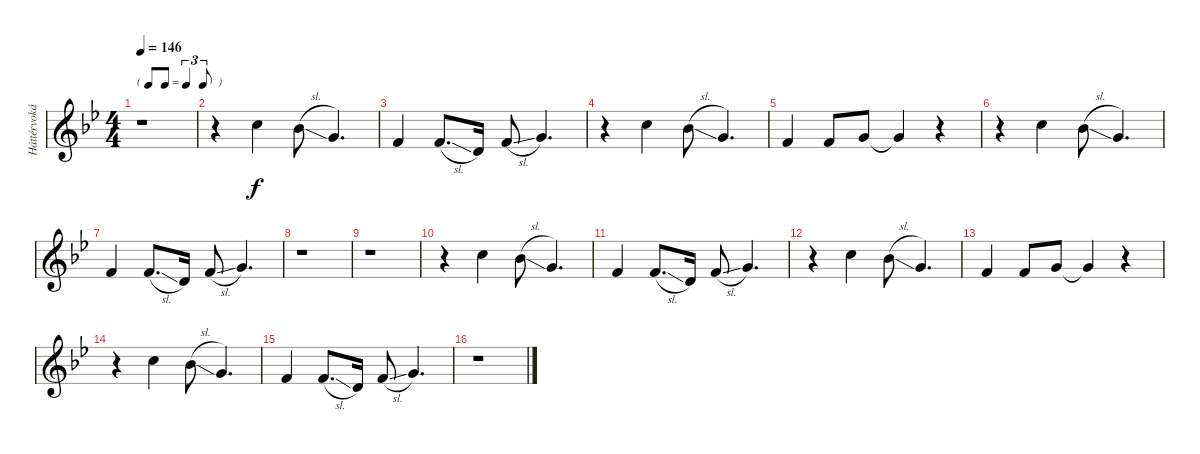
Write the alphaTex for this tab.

\track ("Háttérvokál" "Háttérvoká") {instrument choiraahs}
\staff {score}
\tuning (E4 B3 G3 D3 A2 E2) {hide}
\ts (4 4)
\tf triplet8th
\tempo 146
\clef g2
\ks bb
r.1{dy f} |
r.4 8.1.4 6.1{sl}.8 3.1.4{d} |
1.1.4 6.2{sl}.8{d} 3.2.16 1.1{sl}.8 3.1.4{d} |
r.4 8.1.4 6.1{sl}.8 3.1.4{d} |
1.1.4 1.1.8 3.1.8 3.1{t}.4 r.4 |
r.4 8.1.4 6.1{sl}.8 3.1.4{d} |
1.1.4 6.2{sl}.8{d} 3.2.16 1.1{sl}.8 3.1.4{d} |
r.1 |
r.1 |
r.4 8.1.4 6.1{sl}.8 3.1.4{d} |
1.1.4 6.2{sl}.8{d} 3.2.16 1.1{sl}.8 3.1.4{d} |
r.4 8.1.4 6.1{sl}.8 3.1.4{d} |
1.1.4 1.1.8 3.1.8 3.1{t}.4 r.4 |
r.4 8.1.4 6.1{sl}.8 3.1.4{d} |
1.1.4 6.2{sl}.8{d} 3.2.16 1.1{sl}.8 3.1.4{d} |
r.1
